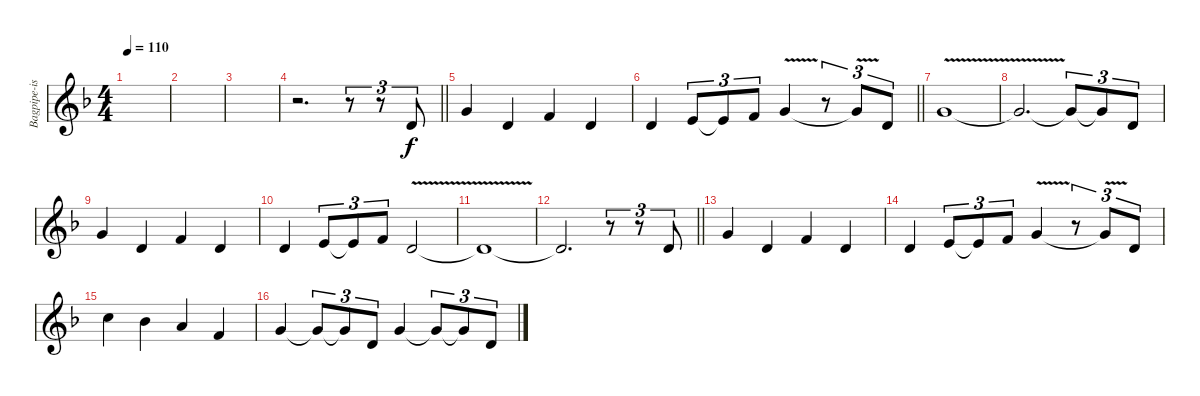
\track ("Bagpipe-ish" "Bagpipe-is") {instrument fiddle}
\staff {score}
\tuning (E4 B3 G3 D3 A2 E2) {hide}
\ts (4 4)
\tempo 110
\clef g2
\ks f
|
|
|
\barLineRight lightlight
r.2{d} r.8{tu (3 2)} r.8{tu (3 2)} 7.3.8{tu (3 2)} |
\section ("" "")
8.2.4 7.3.4 10.3.4 7.3.4 |
\barLineRight lightlight
7.3.4 9.3.8{tu (3 2)} 9.3{t}.8{tu (3 2)} 10.3.8{tu (3 2)} 8.2{v}.4 r.8{tu (3 2)} 8.2{t}.8{tu (3 2)} 7.3.8{tu (3 2)} |
8.2{v}.1 |
8.2{t}.2{d} 8.2{t}.8{tu (3 2)} 8.2{t}.8{tu (3 2)} 7.3.8{tu (3 2)} |
8.2.4 7.3.4 10.3.4 7.3.4 |
7.3.4 9.3.8{tu (3 2)} 9.3{t}.8{tu (3 2)} 10.3.8{tu (3 2)} 7.3{v}.2 |
7.3{t}.1 |
\barLineRight lightlight
7.3{t}.2{d} r.8{tu (3 2)} r.8{tu (3 2)} 7.3.8{tu (3 2)} |
\section ("" "")
8.2.4 7.3.4 10.3.4 7.3.4 |
7.3.4 9.3.8{tu (3 2)} 9.3{t}.8{tu (3 2)} 10.3.8{tu (3 2)} 8.2{v}.4 r.8{tu (3 2)} 8.2{t}.8{tu (3 2)} 7.3.8{tu (3 2)} |
8.1.4 6.1.4 10.2.4 6.2.4 |
8.2.4 8.2{t}.8{tu (3 2)} 8.2{t}.8{tu (3 2)} 7.3.8{tu (3 2)} 8.2.4 8.2{t}.8{tu (3 2)} 8.2{t}.8{tu (3 2)} 7.3.8{tu (3 2)}
